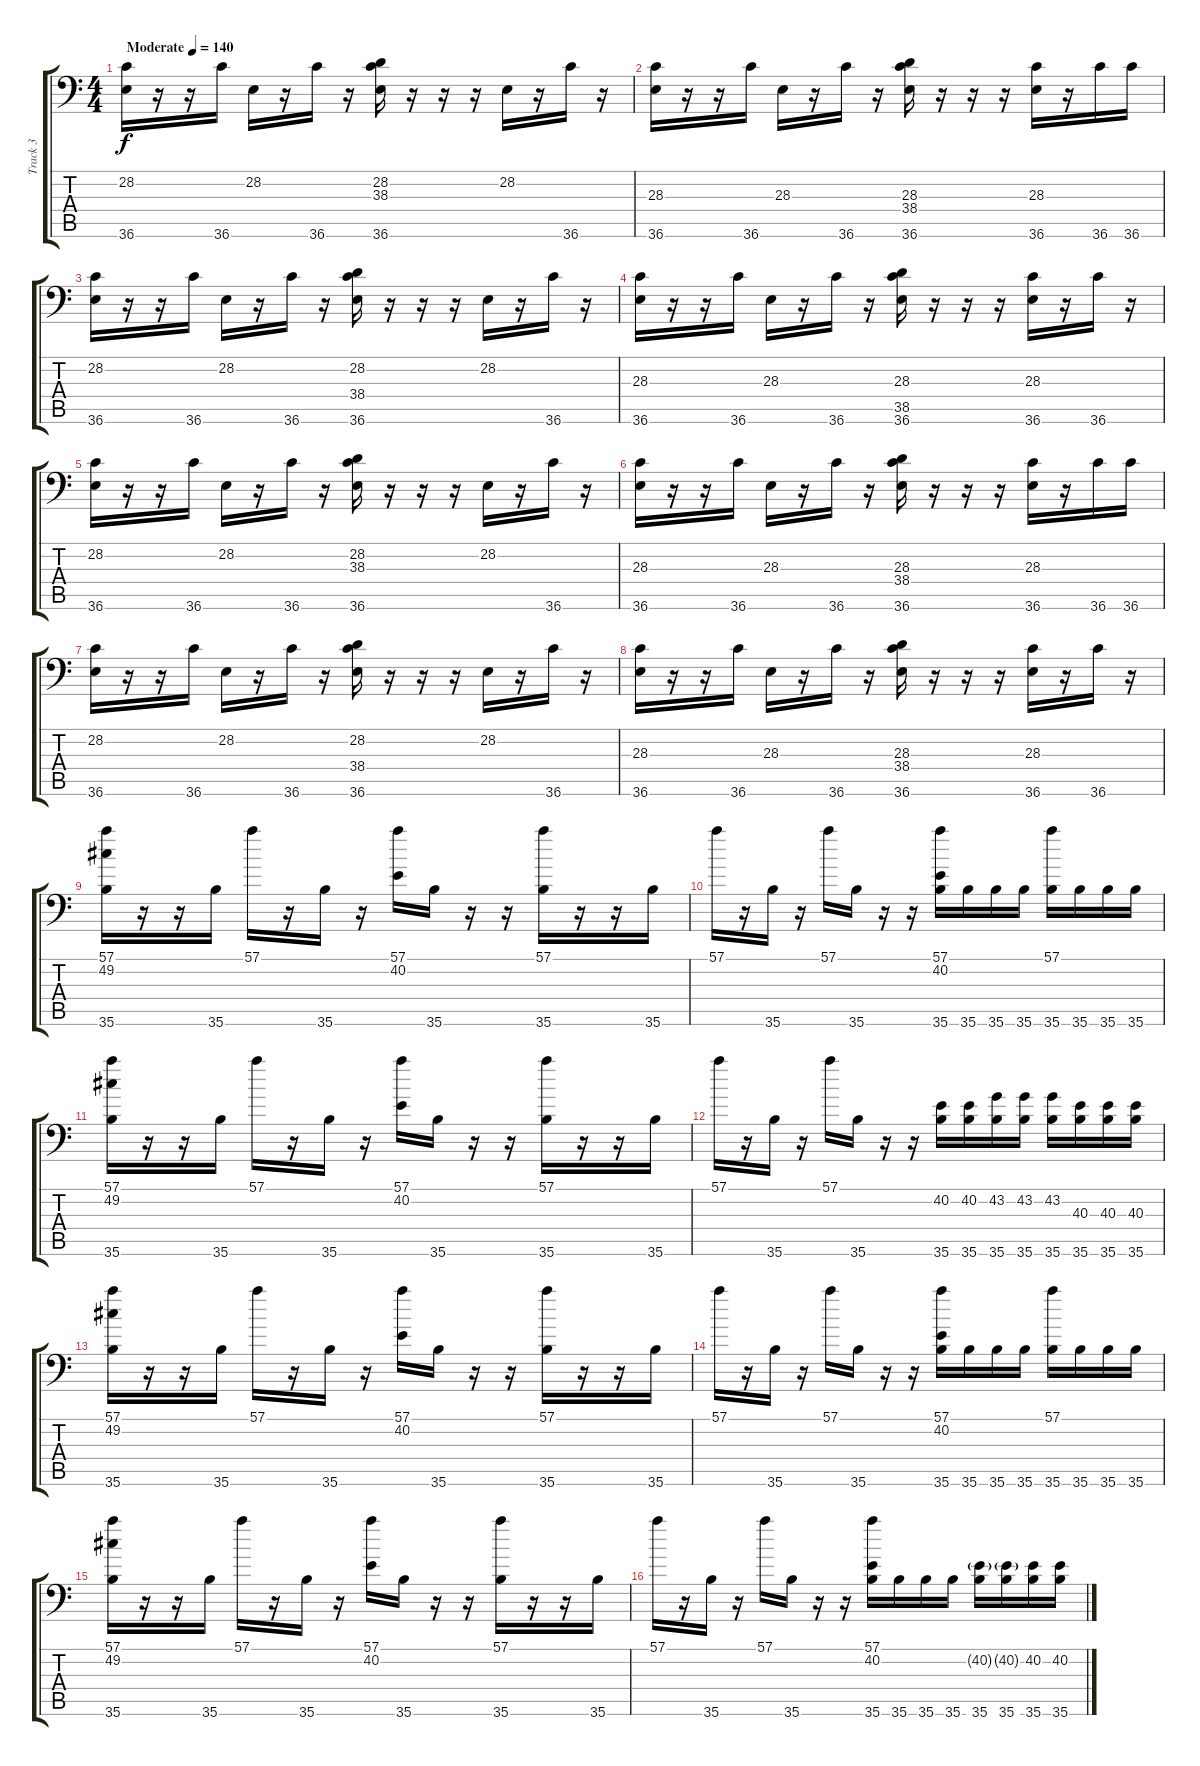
\track ("Track 3" "Track 3") {instrument acousticgrandpiano}
\staff {score tabs}
\tuning (C-1 C-1 C-1 C-1 C-1 C-1) {hide}
\ts (4 4)
\tempo (140 "Moderate")
\clef f4
\ks c
(28.2 36.6).16{dy f instrument acousticgrandpiano} r.16 r.16 36.6.16 28.2.16 r.16 36.6.16 r.16 (28.2 38.3 36.6).16 r.16 r.16 r.16 28.2.16 r.16 36.6.16 r.16 |
(28.3 36.6).16 r.16 r.16 36.6.16 28.3.16 r.16 36.6.16 r.16 (28.3 38.4 36.6).16 r.16 r.16 r.16 (28.3 36.6).16 r.16 36.6.16 36.6.16 |
(28.2 36.6).16 r.16 r.16 36.6.16 28.2.16 r.16 36.6.16 r.16 (28.2 38.4 36.6).16 r.16 r.16 r.16 28.2.16 r.16 36.6.16 r.16 |
(28.3 36.6).16 r.16 r.16 36.6.16 28.3.16 r.16 36.6.16 r.16 (28.3 38.5 36.6).16 r.16 r.16 r.16 (28.3 36.6).16 r.16 36.6.16 r.16 |
(28.2 36.6).16 r.16 r.16 36.6.16 28.2.16 r.16 36.6.16 r.16 (28.2 38.3 36.6).16 r.16 r.16 r.16 28.2.16 r.16 36.6.16 r.16 |
(28.3 36.6).16 r.16 r.16 36.6.16 28.3.16 r.16 36.6.16 r.16 (28.3 38.4 36.6).16 r.16 r.16 r.16 (28.3 36.6).16 r.16 36.6.16 36.6.16 |
(28.2 36.6).16 r.16 r.16 36.6.16 28.2.16 r.16 36.6.16 r.16 (28.2 38.4 36.6).16 r.16 r.16 r.16 28.2.16 r.16 36.6.16 r.16 |
(28.3 36.6).16 r.16 r.16 36.6.16 28.3.16 r.16 36.6.16 r.16 (28.3 38.4 36.6).16 r.16 r.16 r.16 (28.3 36.6).16 r.16 36.6.16 r.16 |
(57.1 49.2 35.6).16 r.16 r.16 35.6.16 57.1.16 r.16 35.6.16 r.16 (57.1 40.2).16 35.6.16 r.16 r.16 (57.1 35.6).16 r.16 r.16 35.6.16 |
57.1.16 r.16 35.6.16 r.16 57.1.16 35.6.16 r.16 r.16 (57.1 40.2 35.6).16 35.6.16 35.6.16 35.6.16 (57.1 35.6).16 35.6.16 35.6.16 35.6.16 |
(57.1 49.2 35.6).16 r.16 r.16 35.6.16 57.1.16 r.16 35.6.16 r.16 (57.1 40.2).16 35.6.16 r.16 r.16 (57.1 35.6).16 r.16 r.16 35.6.16 |
57.1.16 r.16 35.6.16 r.16 57.1.16 35.6.16 r.16 r.16 (40.2 35.6).16 (40.2 35.6).16 (43.2 35.6).16 (43.2 35.6).16 (43.2 35.6).16 (40.3 35.6).16 (40.3 35.6).16 (40.3 35.6).16 |
(57.1 49.2 35.6).16 r.16 r.16 35.6.16 57.1.16 r.16 35.6.16 r.16 (57.1 40.2).16 35.6.16 r.16 r.16 (57.1 35.6).16 r.16 r.16 35.6.16 |
57.1.16 r.16 35.6.16 r.16 57.1.16 35.6.16 r.16 r.16 (57.1 40.2 35.6).16 35.6.16 35.6.16 35.6.16 (57.1 35.6).16 35.6.16 35.6.16 35.6.16 |
(57.1 49.2 35.6).16 r.16 r.16 35.6.16 57.1.16 r.16 35.6.16 r.16 (57.1 40.2).16 35.6.16 r.16 r.16 (57.1 35.6).16 r.16 r.16 35.6.16 |
57.1.16 r.16 35.6.16 r.16 57.1.16 35.6.16 r.16 r.16 (57.1 40.2 35.6).16 35.6.16 35.6.16 35.6.16 (40.2{g} 35.6).16 (40.2{g} 35.6).16 (40.2 35.6).16 (40.2 35.6).16
